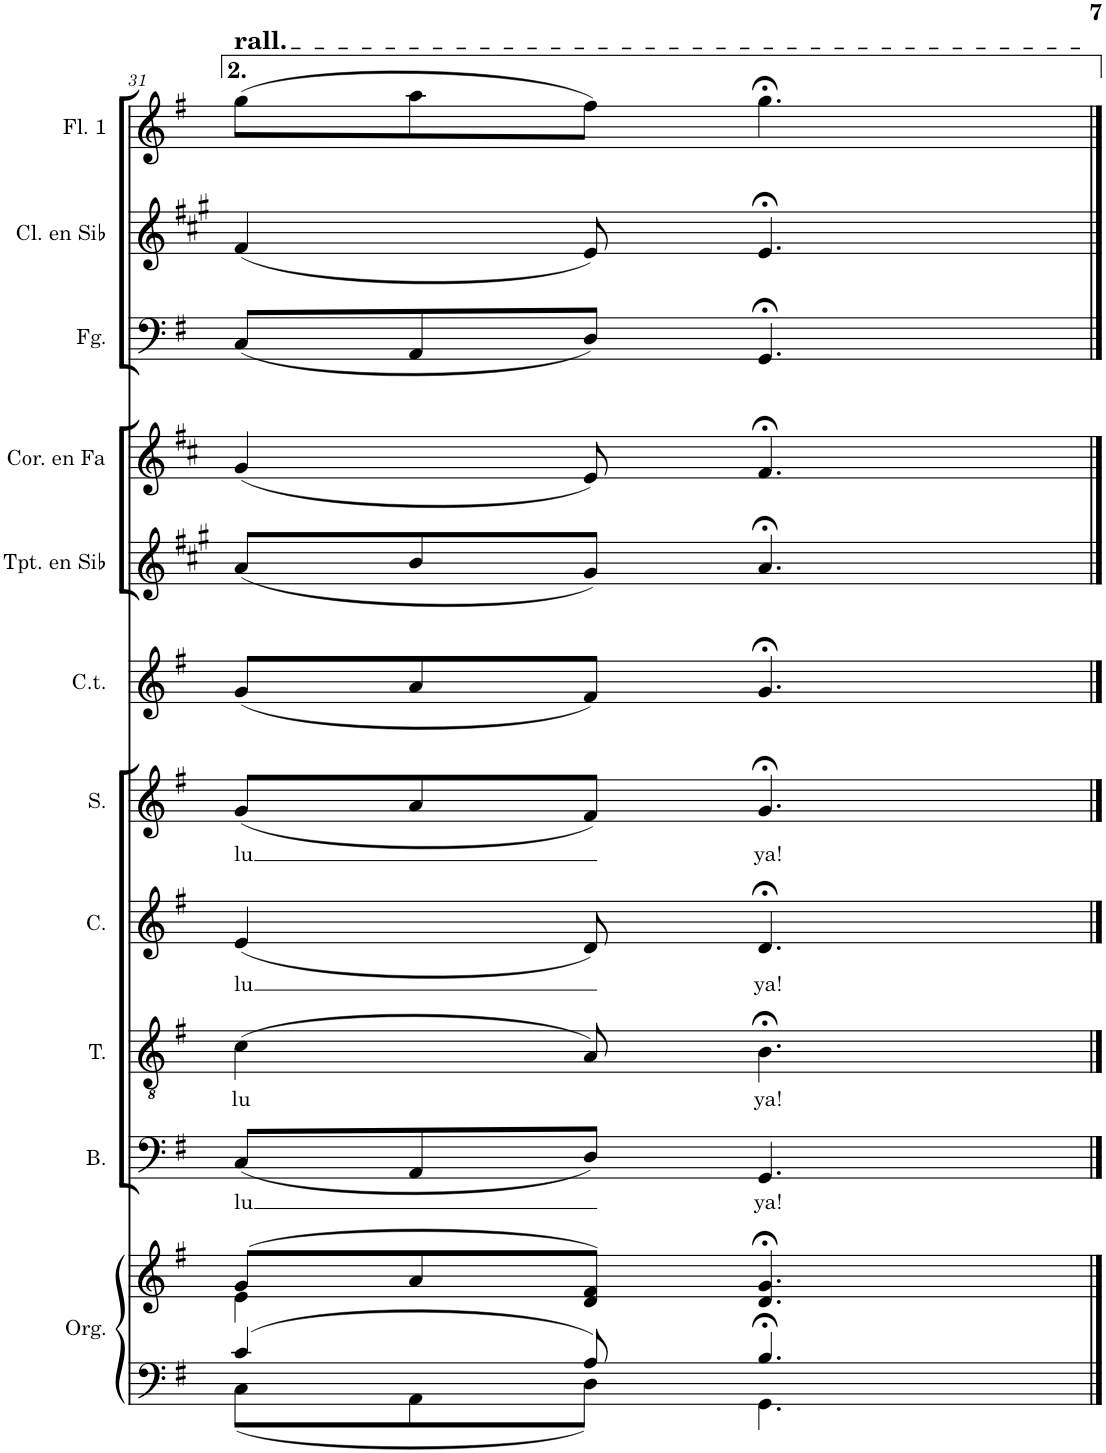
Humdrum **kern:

**kern	**kern	**kern	**text	**kern	**text	**kern	**text	**kern	**text	**kern	**kern	**kern	**kern	**kern	**kern
*part11	*part11	*part10	*part10	*part9	*part9	*part8	*part8	*part7	*part7	*part6	*part5	*part4	*part3	*part2	*part1
*staff12	*staff11	*staff10	*staff10	*staff9	*staff9	*staff8	*staff8	*staff7	*staff7	*staff6	*staff5	*staff4	*staff3	*staff2	*staff1
*I"Órgano	*	*I"Bajo	*	*I"Tenor	*	*I"Contralto	*	*I"Soprano	*	*I"Campanas tubulares	*I"Trompeta en Sib	*I"Trompa en Fa	*I"Fagot	*I"Clarinete en Sib	*I"Flauta 1
*	*	*I'B.	*	*I'T.	*	*I'C.	*	*I'S.	*	*I'C.t.	*I'Tpt. en Sib	*	*I'Fg.	*I'Cl. en Sib	*I'Fl. 1
!!LO:PB:g=z
*clefF4	*clefG2	*clefF4	*	*clefGv2	*	*clefG2	*	*clefG2	*	*clefG2	*clefG2	*clefG2	*clefF4	*clefG2	*clefG2
*	*	*	*	*	*	*	*	*	*	*	*Trd1c2	*Trd4c7	*	*Trd1c2	*
*k[f#]	*k[f#]	*k[f#]	*	*k[f#]	*	*k[f#]	*	*k[f#]	*	*k[f#]	*k[f#c#g#]	*k[f#c#]	*k[f#]	*k[f#c#g#]	*k[f#]
*M6/8	*M6/8	*M6/8	*	*M6/8	*	*M6/8	*	*M6/8	*	*M6/8	*M6/8	*M6/8	*M6/8	*M6/8	*M6/8
=31	=31	=31	=31	=31	=31	=31	=31	=31	=31	=31	=31	=31	=31	=31	=31
*^	*^	*	*	*	*	*	*	*	*	*	*	*	*	*	*
!	!	!	!	!	!	!	!	!	!	!	!	!	!	!	!	!	!LO:TX:a:t=rall.
!	!	!	!	!	!LO:LY:b	!	!LO:LY:b	!	!LO:LY:b	!	!LO:LY:b	!	!	!	!	!	!
4c/	8C\L	(8g/L	4e\	(8C/L	lu	(4c\	-lu	(4e/	-lu	(8g/L	lu	(8g/L	(8a/L	(4g/	(8C/L	(4f#/	(8gg\L
.	8AA\	8a/	.	8AA/	.	.	.	.	.	8a/	.	8a/	8b/	.	8AA/	.	8aa\
8A/	8D\J	8d/ 8f#/J)	2ryy	8D/J)	.	8A/)	.	8d/)	.	8f#/J)	.	8f#/J)	8g#/J)	8e/)	8D/J)	8e/)	8ff#\J)
!	!	!	!	!	!LO:LY:b	!	!LO:LY:b	!	!LO:LY:b	!	!LO:LY:b	!	!	!	!	!	!
4.B;</	4.GG\	4.d/;< 4.g/;<	.	4.GG/	ya!	4.B;<\	ya!	4.d;</	ya!	4.g;</	ya!	4.g;</	4.a;</	4.f#;</	4.GG;</	4.e;</	4.gg;<\
*v	*v	*	*	*	*	*	*	*	*	*	*	*	*	*	*	*	*
*	*v	*v	*	*	*	*	*	*	*	*	*	*	*	*	*	*
==	==	==	==	==	==	==	==	==	==	==	==	==	==	==	==
*-	*-	*-	*-	*-	*-	*-	*-	*-	*-	*-	*-	*-	*-	*-	*-
